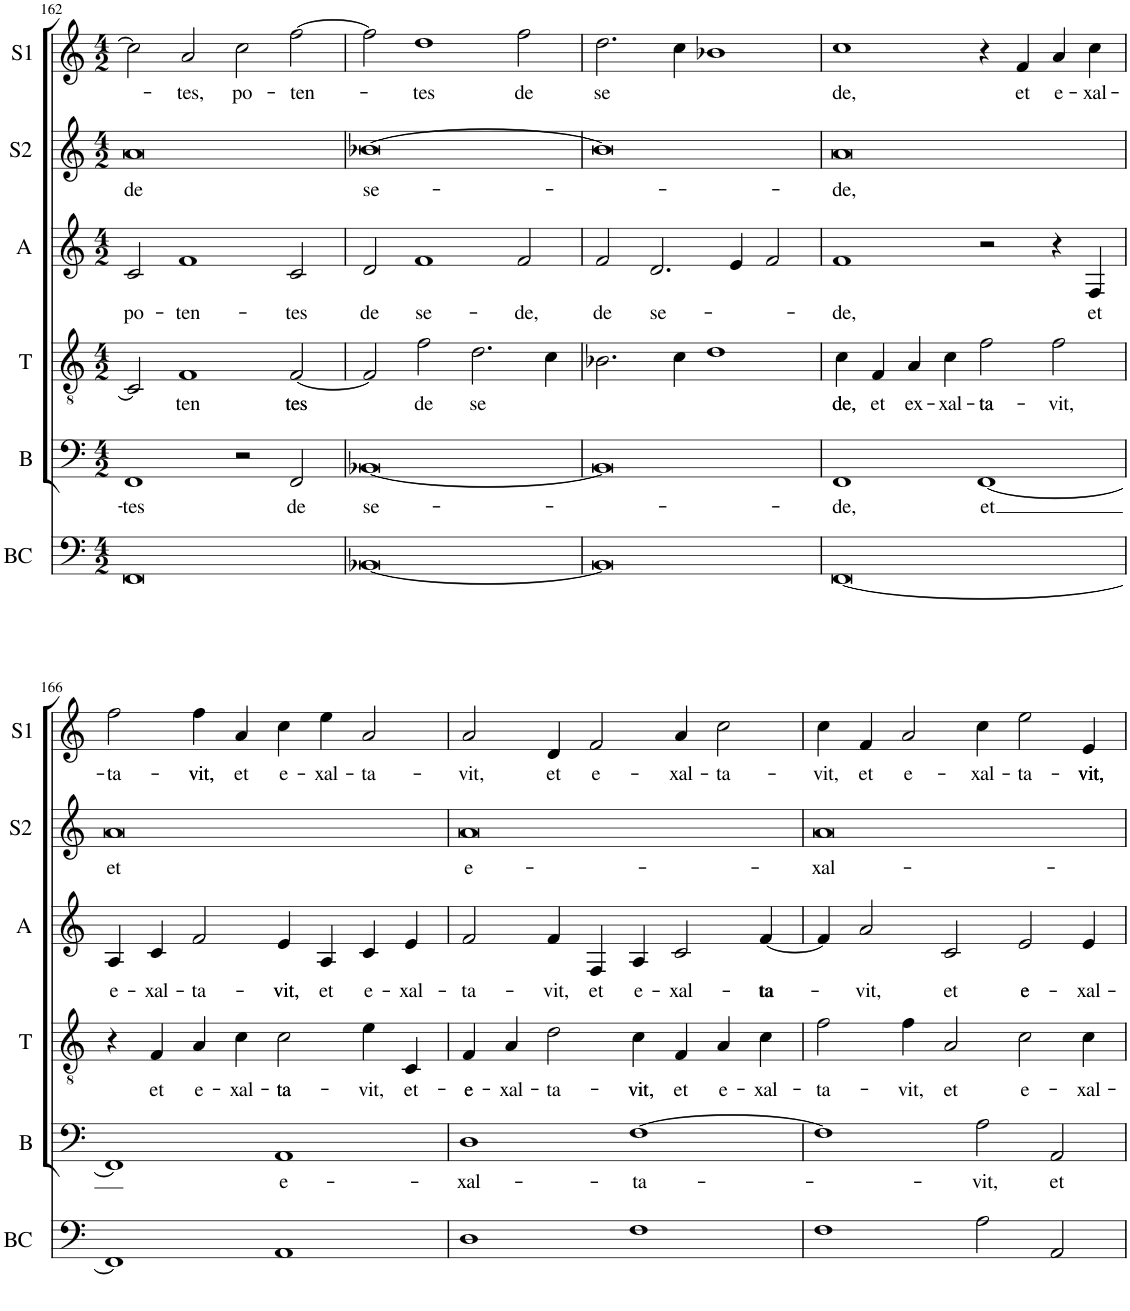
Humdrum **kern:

**kern	**kern	**text	**kern	**text	**kern	**text	**kern	**text	**kern	**text
*part6	*part5	*part5	*part4	*part4	*part3	*part3	*part2	*part2	*part1	*part1
*staff6	*staff5	*staff5	*staff4	*staff4	*staff3	*staff3	*staff2	*staff2	*staff1	*staff1
*I"BC	*I"B	*	*I"T	*	*I"A	*	*I"S2	*	*I"S1	*
*I'BC	*I'B	*	*I'T	*	*I'A	*	*I'S2	*	*I'S1	*
!!LO:PB:g=z
*clefF4	*clefF4	*	*clefGv2	*	*clefG2	*	*clefG2	*	*clefG2	*
*	*	*	*	*	*	*	*Trd1c2	*	*	*
*k[]	*k[]	*	*k[]	*	*k[]	*	*k[]	*	*k[]	*
*M4/2	*M4/2	*	*M4/2	*	*M4/2	*	*M4/2	*	*M4/2	*
=162	=162	=162	=162	=162	=162	=162	=162	=162	=162	=162
!	!	!LO:LY:b	!	!	!	!LO:LY:b	!	!LO:LY:b	!	!
0FF	1FF	-tes	2C/]	.	2c/	po-	0a	de	2cc\]	.
!	!	!	!	!LO:LY:b	!	!LO:LY:b	!	!	!	!LO:LY:b
.	.	.	1F	ten	1f	-ten-	.	.	2a/	-tes,
!	!	!	!	!	!	!	!	!	!	!LO:LY:b
.	2r	.	.	.	.	.	.	.	2cc\	po-
!	!	!LO:LY:b	!	!LO:LY:b	!	!LO:LY:b	!	!	!	!LO:LY:b
.	2FF/	de	[2F/	tes	2c/	-tes	.	.	[2ff\	-ten-
=163	=163	=163	=163	=163	=163	=163	=163	=163	=163	=163
!	!	!LO:LY:b	!	!	!	!LO:LY:b	!	!LO:LY:b	!	!
[0BB-X	[0BB-X	se-	2F/]	.	2d/	de	[0b-X	se-	2ff\]	.
!	!	!	!	!LO:LY:b	!	!LO:LY:b	!	!	!	!LO:LY:b
.	.	.	2f\	de	1f	se-	.	.	1dd	-tes
!	!	!	!	!LO:LY:b	!	!	!	!	!	!
.	.	.	2.d\	se	.	.	.	.	.	.
!	!	!	!	!	!	!LO:LY:b	!	!	!	!LO:LY:b
.	.	.	.	.	2f/	-de,	.	.	2ff\	de
.	.	.	4c\	.	.	.	.	.	.	.
=164	=164	=164	=164	=164	=164	=164	=164	=164	=164	=164
!	!	!	!	!	!	!LO:LY:b	!	!	!	!LO:LY:b
0BB-]	0BB-]	.	2.B-X\	.	2f/	de	0b-]	.	2.dd\	se
!	!	!	!	!	!	!LO:LY:b	!	!	!	!
.	.	.	.	.	2.d/	se-	.	.	.	.
.	.	.	4c\	.	.	.	.	.	4cc\	.
.	.	.	1d	.	.	.	.	.	1b-X	.
.	.	.	.	.	4e/	.	.	.	.	.
.	.	.	.	.	2f/	.	.	.	.	.
=165	=165	=165	=165	=165	=165	=165	=165	=165	=165	=165
!	!	!LO:LY:b	!	!LO:LY:b	!	!LO:LY:b	!	!LO:LY:b	!	!LO:LY:b
[0FF	1FF	-de,	4c\	de,	1f	-de,	0a	-de,	1cc	de,
!	!	!	!	!LO:LY:b	!	!	!	!	!	!
.	.	.	4F/	et	.	.	.	.	.	.
!	!	!	!	!LO:LY:b	!	!	!	!	!	!
.	.	.	4A/	ex-	.	.	.	.	.	.
!	!	!	!	!LO:LY:b	!	!	!	!	!	!
.	.	.	4c\	-xal-	.	.	.	.	.	.
!	!	!LO:LY:b	!	!LO:LY:b	!	!	!	!	!	!
.	[1FF	et	2f\	ta	2r	.	.	.	4r	.
!	!	!	!	!	!	!	!	!	!	!LO:LY:b
.	.	.	.	.	.	.	.	.	4f/	et
!	!	!	!	!LO:LY:b	!	!	!	!	!	!LO:LY:b
.	.	.	2f\	-vit,	4r	.	.	.	4a/	e-
!	!	!	!	!	!	!LO:LY:b	!	!	!	!LO:LY:b
.	.	.	.	.	4F/	et	.	.	4cc\	-xal-
!!LO:LB:g=z
=166	=166	=166	=166	=166	=166	=166	=166	=166	=166	=166
!	!	!	!	!	!	!LO:LY:b	!	!LO:LY:b	!	!LO:LY:b
1FF]	1FF]	.	4r	.	4A/	e-	0a	et	2ff\	-ta-
!	!	!	!	!LO:LY:b	!	!LO:LY:b	!	!	!	!
.	.	.	4F/	et	4c/	-xal-	.	.	.	.
!	!	!	!	!LO:LY:b	!	!LO:LY:b	!	!	!	!LO:LY:b
.	.	.	4A/	e-	2f/	-ta-	.	.	4ff\	vit,
!	!	!	!	!LO:LY:b	!	!	!	!	!	!LO:LY:b
.	.	.	4c\	-xal-	.	.	.	.	4a/	et
!	!	!LO:LY:b	!	!LO:LY:b	!	!LO:LY:b	!	!	!	!LO:LY:b
1AA	1AA	e-	2c\	ta	4e/	vit,	.	.	4cc\	e-
!	!	!	!	!	!	!LO:LY:b	!	!	!	!LO:LY:b
.	.	.	.	.	4A/	et	.	.	4ee\	-xal-
!	!	!	!	!LO:LY:b	!	!LO:LY:b	!	!	!	!LO:LY:b
.	.	.	4e\	-vit,	4c/	e-	.	.	2a/	-ta-
!	!	!	!	!LO:LY:b	!	!LO:LY:b	!	!	!	!
.	.	.	4C/	et-	4e/	-xal-	.	.	.	.
=167	=167	=167	=167	=167	=167	=167	=167	=167	=167	=167
!	!	!LO:LY:b	!	!LO:LY:b	!	!LO:LY:b	!	!LO:LY:b	!	!LO:LY:b
1D	1D	-xal-	4F/	e	2f/	-ta-	0a	e-	2a/	-vit,
!	!	!	!	!LO:LY:b	!	!	!	!	!	!
.	.	.	4A/	-xal-	.	.	.	.	.	.
!	!	!	!	!LO:LY:b	!	!LO:LY:b	!	!	!	!LO:LY:b
.	.	.	2d\	-ta-	4f/	-vit,	.	.	4d/	et
!	!	!	!	!	!	!LO:LY:b	!	!	!	!LO:LY:b
.	.	.	.	.	4F/	et	.	.	2f/	e-
!	!	!LO:LY:b	!	!LO:LY:b	!	!LO:LY:b	!	!	!	!
1F	[1F	-ta-	4c\	vit,	4A/	e-	.	.	.	.
!	!	!	!	!LO:LY:b	!	!LO:LY:b	!	!	!	!LO:LY:b
.	.	.	4F/	et	2c/	-xal-	.	.	4a/	-xal-
!	!	!	!	!LO:LY:b	!	!	!	!	!	!LO:LY:b
.	.	.	4A/	e-	.	.	.	.	2cc\	-ta-
!	!	!	!	!LO:LY:b	!	!LO:LY:b	!	!	!	!
.	.	.	4c\	-xal-	[4f/	ta	.	.	.	.
=168	=168	=168	=168	=168	=168	=168	=168	=168	=168	=168
!	!	!	!	!LO:LY:b	!	!	!	!LO:LY:b	!	!LO:LY:b
1F	1F]	.	2f\	-ta-	4f/]	.	0a	-xal-	4cc\	-vit,
!	!	!	!	!	!	!LO:LY:b	!	!	!	!LO:LY:b
.	.	.	.	.	2a/	-vit,	.	.	4f/	et
!	!	!	!	!LO:LY:b	!	!	!	!	!	!LO:LY:b
.	.	.	4f\	-vit,	.	.	.	.	2a/	e-
!	!	!	!	!LO:LY:b	!	!LO:LY:b	!	!	!	!
.	.	.	2A/	et	2c/	et	.	.	.	.
!	!	!LO:LY:b	!	!	!	!	!	!	!	!LO:LY:b
2A\	2A\	-vit,	.	.	.	.	.	.	4cc\	-xal-
!	!	!	!	!LO:LY:b	!	!LO:LY:b	!	!	!	!LO:LY:b
.	.	.	2c\	e-	2e/	e	.	.	2ee\	-ta-
!	!	!LO:LY:b	!	!	!	!	!	!	!	!
2AA/	2AA/	et	.	.	.	.	.	.	.	.
!	!	!	!	!LO:LY:b	!	!LO:LY:b	!	!	!	!LO:LY:b
.	.	.	4c\	-xal-	4e/	-xal-	.	.	4e/	vit,
=	=	=	=	=	=	=	=	=	=	=
*-	*-	*-	*-	*-	*-	*-	*-	*-	*-	*-
